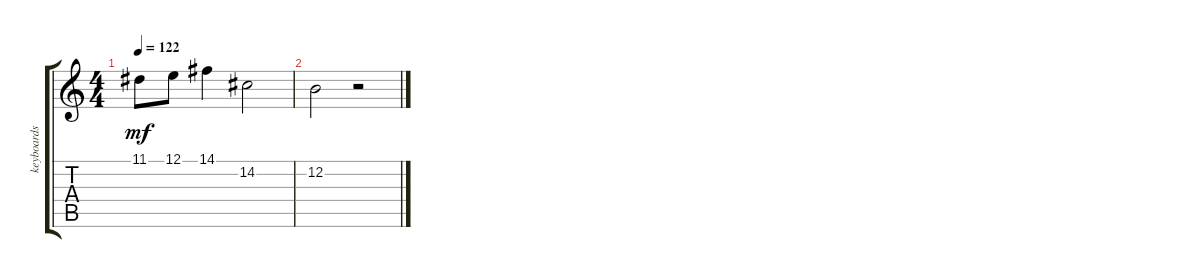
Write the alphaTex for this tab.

\track ("keyboards 2" "keyboards ") {instrument trumpet}
\staff {score tabs}
\tuning (E4 B3 G3 D3 A2 E2) {hide}
\ts (4 4)
\tempo 122
\clef g2
\ks c
11.1.8{dy mf} 12.1.8 14.1.4 14.2.2 |
12.2.2 r.2
